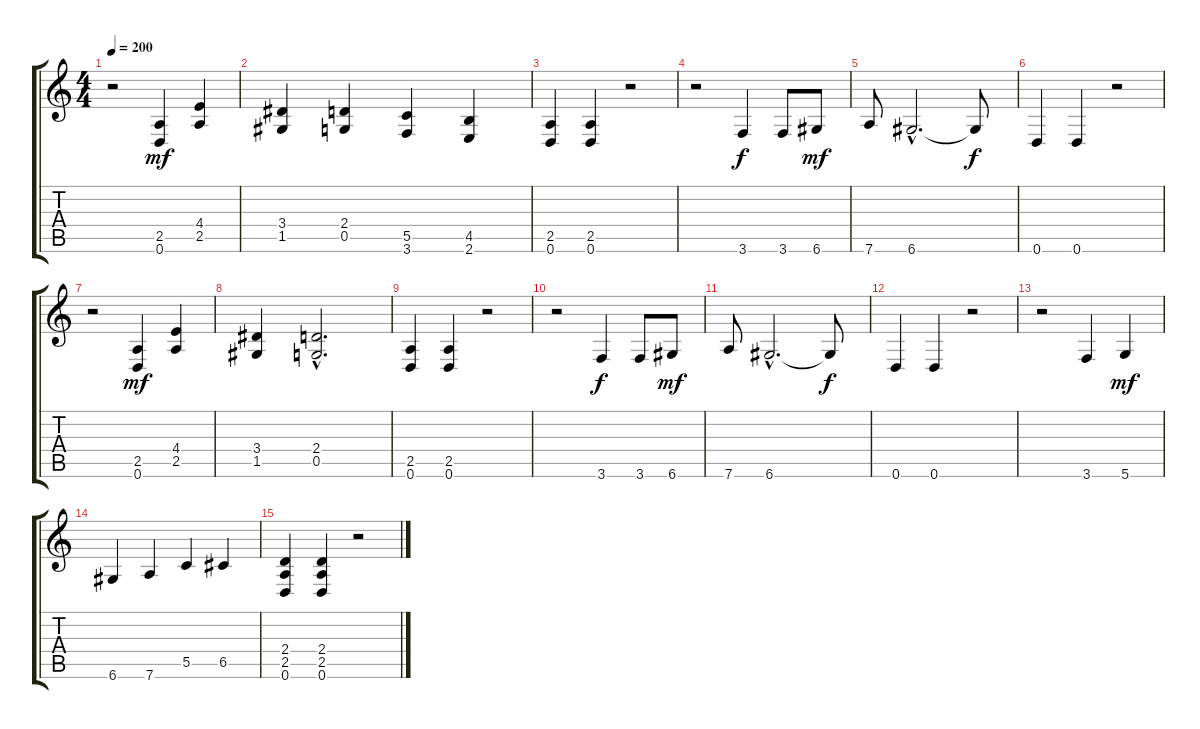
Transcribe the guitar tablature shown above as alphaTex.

\track "" {instrument overdrivenguitar}
\staff {score tabs}
\tuning (D4 A3 F3 C3 G2 D2) {hide}
\ts (4 4)
\tempo 200
\clef g2
\ks c
r.2{dy f} (2.5 0.6).4{dy mf} (4.4 2.5).4 |
(3.4 1.5).4 (2.4 0.5).4 (5.5 3.6).4 (4.5 2.6).4 |
(2.5 0.6).4 (2.5 0.6).4 r.2 |
r.2 3.6.4{dy f} 3.6.8 6.6.8{dy mf} |
7.6.8 6.6{hac}.2{d} 6.6{t}.8{dy f} |
0.6.4 0.6.4 r.2 |
r.2 (2.5 0.6).4{dy mf} (4.4 2.5).4 |
(3.4 1.5).4 (2.4{hac} 0.5{hac}).2{d} |
(2.5 0.6).4 (2.5 0.6).4 r.2 |
r.2 3.6.4{dy f} 3.6.8 6.6.8{dy mf} |
7.6.8 6.6{hac}.2{d} 6.6{t}.8{dy f} |
0.6.4 0.6.4 r.2 |
r.2 3.6.4 5.6.4{dy mf} |
6.6.4 7.6.4 5.5.4 6.5.4 |
(2.4 2.5 0.6).4 (2.4 2.5 0.6).4 r.2
